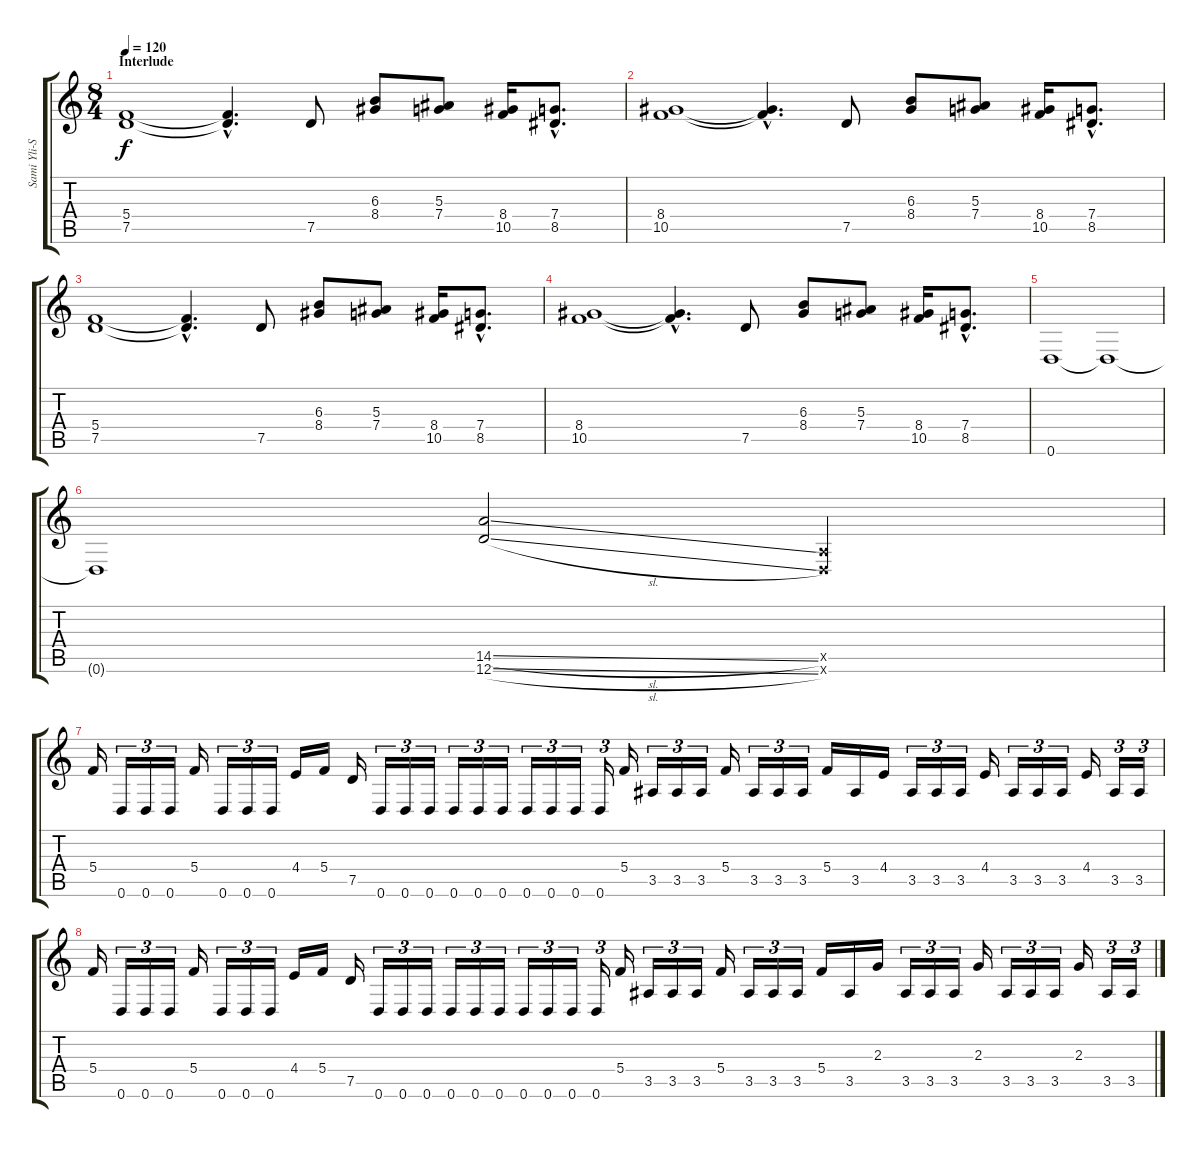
\track ("Sami Yli-Sirniö" "Sami Yli-S") {instrument distortionguitar}
\staff {score tabs}
\tuning (D4 A3 F3 C3 G2 D2) {hide}
\ts (8 4)
\section ("" "Interlude")
\tempo 120
\clef g2
\ks c
(5.4 7.5).1{dy f} (5.4{hac t} 7.5{hac t}).4{d} 7.5.8 (6.3 8.4).8 (5.3 7.4).8 (8.4 10.5).16 (7.4{hac} 8.5{hac}).8{d} |
(8.4 10.5).1 (8.4{hac t} 10.5{hac t}).4{d} 7.5.8 (6.3 8.4).8 (5.3 7.4).8 (8.4 10.5).16 (7.4{hac} 8.5{hac}).8{d} |
(5.4 7.5).1 (5.4{hac t} 7.5{hac t}).4{d} 7.5.8 (6.3 8.4).8 (5.3 7.4).8 (8.4 10.5).16 (7.4{hac} 8.5{hac}).8{d} |
(8.4 10.5).1 (8.4{hac t} 10.5{hac t}).4{d} 7.5.8 (6.3 8.4).8 (5.3 7.4).8 (8.4 10.5).16 (7.4{hac} 8.5{hac}).8{d} |
0.6.1 0.6{t}.1 |
0.6{t}.1 (14.5{sl} 12.6{sl}).2 (2.5{x} 0.6{x}).2 |
5.4.16 0.6.16{tu (3 2)} 0.6.16{tu (3 2)} 0.6.16{tu (3 2)} 5.4.16 0.6.16{tu (3 2)} 0.6.16{tu (3 2)} 0.6.16{tu (3 2)} 4.4.16 5.4.16 7.5.16 0.6.16{tu (3 2)} 0.6.16{tu (3 2)} 0.6.16{tu (3 2)} 0.6.16{tu (3 2)} 0.6.16{tu (3 2)} 0.6.16{tu (3 2)} 0.6.16{tu (3 2)} 0.6.16{tu (3 2)} 0.6.16{tu (3 2)} 0.6.16{tu (3 2)} 5.4.16 3.5.16{tu (3 2)} 3.5.16{tu (3 2)} 3.5.16{tu (3 2)} 5.4.16 3.5.16{tu (3 2)} 3.5.16{tu (3 2)} 3.5.16{tu (3 2)} 5.4.16 3.5.16 4.4.16 3.5.16{tu (3 2)} 3.5.16{tu (3 2)} 3.5.16{tu (3 2)} 4.4.16 3.5.16{tu (3 2)} 3.5.16{tu (3 2)} 3.5.16{tu (3 2)} 4.4.16 3.5.16{tu (3 2)} 3.5.16{tu (3 2)} |
5.4.16 0.6.16{tu (3 2)} 0.6.16{tu (3 2)} 0.6.16{tu (3 2)} 5.4.16 0.6.16{tu (3 2)} 0.6.16{tu (3 2)} 0.6.16{tu (3 2)} 4.4.16 5.4.16 7.5.16 0.6.16{tu (3 2)} 0.6.16{tu (3 2)} 0.6.16{tu (3 2)} 0.6.16{tu (3 2)} 0.6.16{tu (3 2)} 0.6.16{tu (3 2)} 0.6.16{tu (3 2)} 0.6.16{tu (3 2)} 0.6.16{tu (3 2)} 0.6.16{tu (3 2)} 5.4.16 3.5.16{tu (3 2)} 3.5.16{tu (3 2)} 3.5.16{tu (3 2)} 5.4.16 3.5.16{tu (3 2)} 3.5.16{tu (3 2)} 3.5.16{tu (3 2)} 5.4.16 3.5.16 2.3.16 3.5.16{tu (3 2)} 3.5.16{tu (3 2)} 3.5.16{tu (3 2)} 2.3.16 3.5.16{tu (3 2)} 3.5.16{tu (3 2)} 3.5.16{tu (3 2)} 2.3.16 3.5.16{tu (3 2)} 3.5.16{tu (3 2)}
